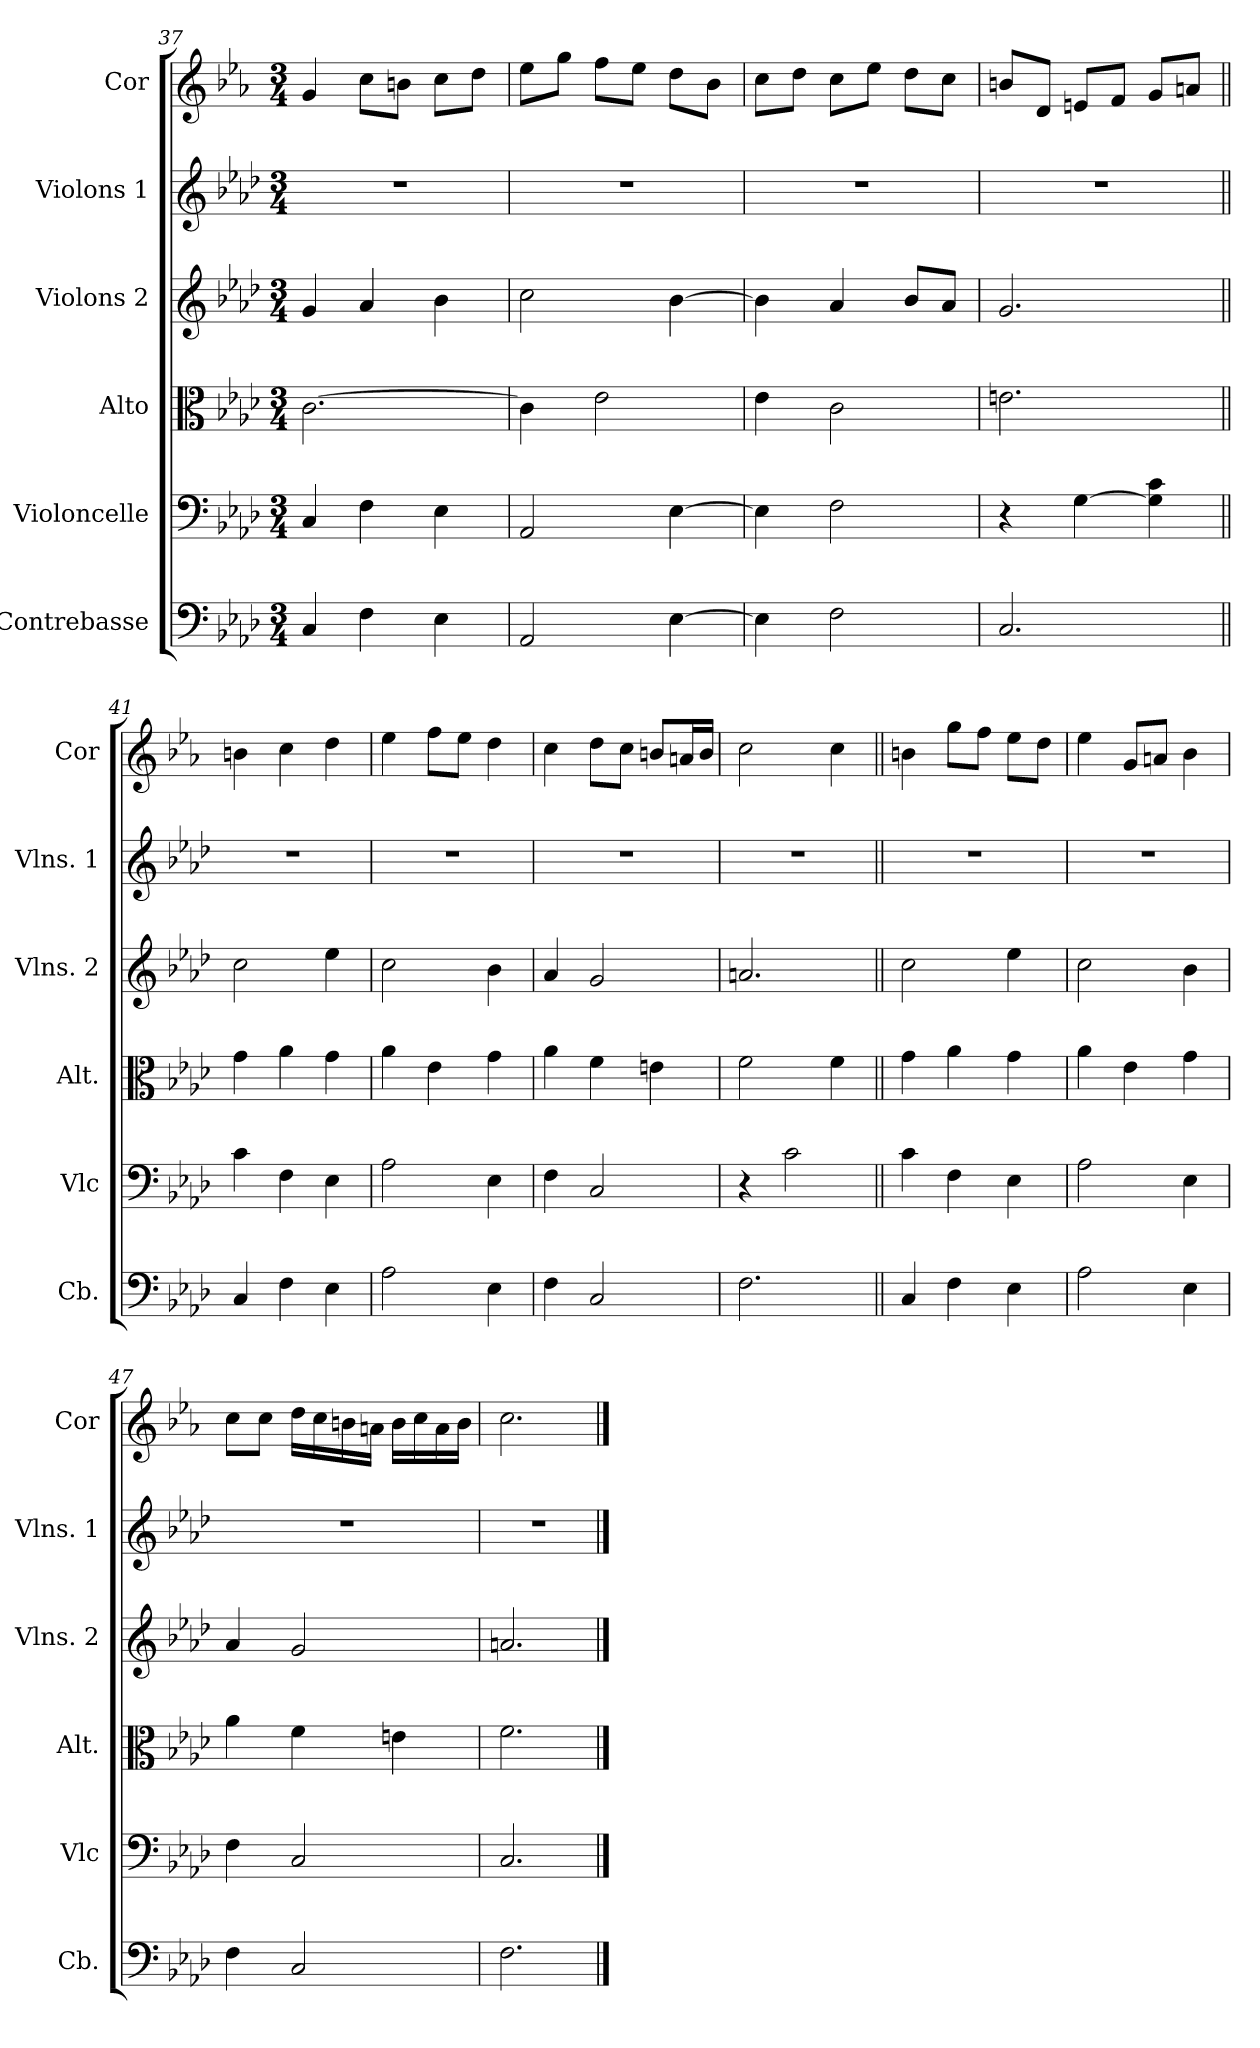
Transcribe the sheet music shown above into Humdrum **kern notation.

**kern	**kern	**kern	**kern	**kern	**kern
*part6	*part5	*part4	*part3	*part2	*part1
*staff6	*staff5	*staff4	*staff3	*staff2	*staff1
*I"Contrebasse	*I"Violoncelle	*I"Alto	*I"Violons 2	*I"Violons 1	*I"Cor
*I'Cb.	*I'Vlc	*I'Alt.	*I'Vlns. 2	*I'Vlns. 1	*I'Cor
*clefF4	*clefF4	*clefC3	*clefG2	*clefG2	*clefG2
*ITrd7c12	*	*	*	*	*ITrd4c7
*k[b-e-a-d-]	*k[b-e-a-d-]	*k[b-e-a-d-]	*k[b-e-a-d-]	*k[b-e-a-d-]	*k[b-e-a-d-]
*M3/4	*M3/4	*M3/4	*M3/4	*M3/4	*M3/4
=37	=37	=37	=37	=37	=37
4CC/	4C/	[2.c\	4g/	2.r	4c/
4FF\	4F\	.	4a-/	.	8f\L
.	.	.	.	.	8en\J
4EE-\	4E-\	.	4b-\	.	8f\L
.	.	.	.	.	8g\J
=38	=38	=38	=38	=38	=38
2AAA-/	2AA-/	4c\]	2cc\	2.r	8a-\L
.	.	.	.	.	8cc\J
.	.	2e-\	.	.	8b-\L
.	.	.	.	.	8a-\J
[4EE-\	[4E-\	.	[4b-\	.	8g\L
.	.	.	.	.	8e-\J
=39	=39	=39	=39	=39	=39
4EE-\]	4E-\]	4e-\	4b-\]	2.r	8f\L
.	.	.	.	.	8g\J
2FF\	2F\	2c\	4a-/	.	8f\L
.	.	.	.	.	8a-\J
.	.	.	8b-/L	.	8g\L
.	.	.	8a-/J	.	8f\J
=40	=40	=40	=40	=40	=40
2.CC/	4r	2.en\	2.g/	2.r	8en/L
.	.	.	.	.	8G/J
.	[4G\	.	.	.	8An/L
.	.	.	.	.	8B-/J
.	4G\] 4c\	.	.	.	8c/L
.	.	.	.	.	8dn/J
=41||	=41||	=41||	=41||	=41||	=41||
4CC/	4c\	4g\	2cc\	2.r	4en\
4FF\	4F\	4a-\	.	.	4f\
4EE-\	4E-\	4g\	4ee-\	.	4g\
=42	=42	=42	=42	=42	=42
2AA-\	2A-\	4a-\	2cc\	2.r	4a-\
.	.	4e-\	.	.	8b-\L
.	.	.	.	.	8a-\J
4EE-\	4E-\	4g\	4b-\	.	4g\
=43	=43	=43	=43	=43	=43
4FF\	4F\	4a-\	4a-/	2.r	4f\
2CC/	2C/	4f\	2g/	.	8g\L
.	.	.	.	.	8f\J
.	.	4en\	.	.	8en/L
.	.	.	.	.	16dn/L
.	.	.	.	.	16e/JJ
=44	=44	=44	=44	=44	=44
2.FF\	4r	2f\	2.an/	2.r	2f\
.	2c\	.	.	.	.
.	.	4f\	.	.	4f\
=45||	=45||	=45||	=45||	=45||	=45||
4CC/	4c\	4g\	2cc\	2.r	4en\
4FF\	4F\	4a-\	.	.	8cc\L
.	.	.	.	.	8b-\J
4EE-\	4E-\	4g\	4ee-\	.	8a-\L
.	.	.	.	.	8g\J
=46	=46	=46	=46	=46	=46
2AA-\	2A-\	4a-\	2cc\	2.r	4a-\
.	.	4e-\	.	.	8c/L
.	.	.	.	.	8dn/J
4EE-\	4E-\	4g\	4b-\	.	4e-\
=47	=47	=47	=47	=47	=47
4FF\	4F\	4a-\	4a-/	2.r	8f\L
.	.	.	.	.	8f\J
2CC/	2C/	4f\	2g/	.	16g\LL
.	.	.	.	.	16f\
.	.	.	.	.	16en\
.	.	.	.	.	16dn\JJ
.	.	4en\	.	.	16e\LL
.	.	.	.	.	16f\
.	.	.	.	.	16d\
.	.	.	.	.	16e\JJ
=48	=48	=48	=48	=48	=48
2.FF\	2.C/	2.f\	2.an/	2.r	2.f\
==	==	==	==	==	==
*-	*-	*-	*-	*-	*-
